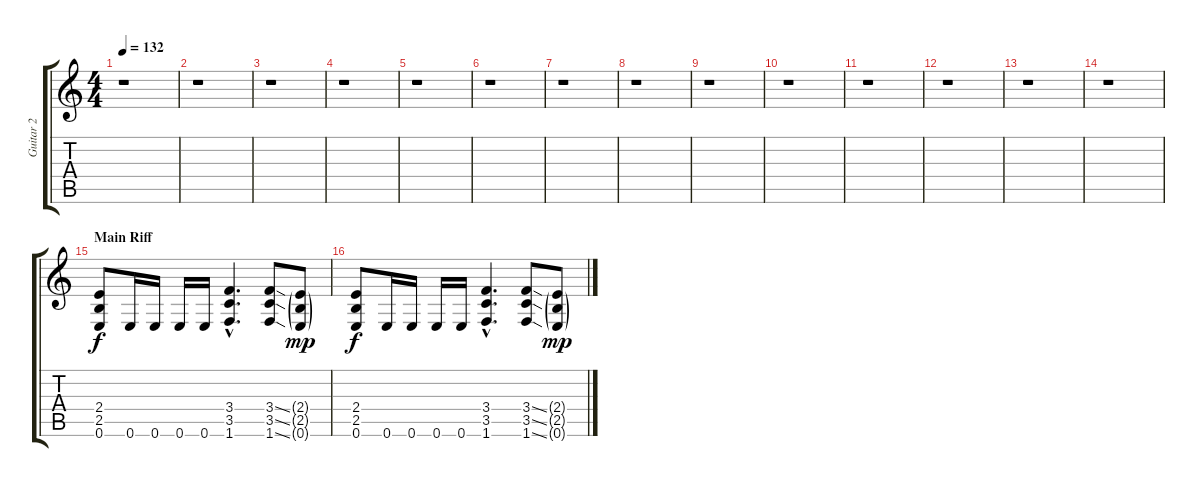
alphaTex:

\track ("Guitar 2" "Guitar 2") {instrument distortionguitar}
\staff {score tabs}
\tuning (E4 B3 G3 D3 A2 E2) {hide}
\ts (4 4)
\tempo 132
\clef g2
\ks c
r.1{dy f} |
r.1 |
r.1 |
r.1 |
r.1 |
r.1 |
r.1 |
r.1 |
r.1 |
r.1 |
r.1 |
r.1 |
r.1 |
r.1 |
\section ("" "Main Riff")
(2.4 2.5 0.6).8 0.6.16 0.6.16 0.6.16 0.6.16 (3.4{hac} 3.5{hac} 1.6{hac}).4{d} (3.4{ss} 3.5{ss} 1.6{ss}).8 (2.4{g} 2.5{g} 0.6{g}).8{dy mp} |
(2.4 2.5 0.6).8{dy f} 0.6.16 0.6.16 0.6.16 0.6.16 (3.4{hac} 3.5{hac} 1.6{hac}).4{d} (3.4{ss} 3.5{ss} 1.6{ss}).8 (2.4{g} 2.5{g} 0.6{g}).8{dy mp}
